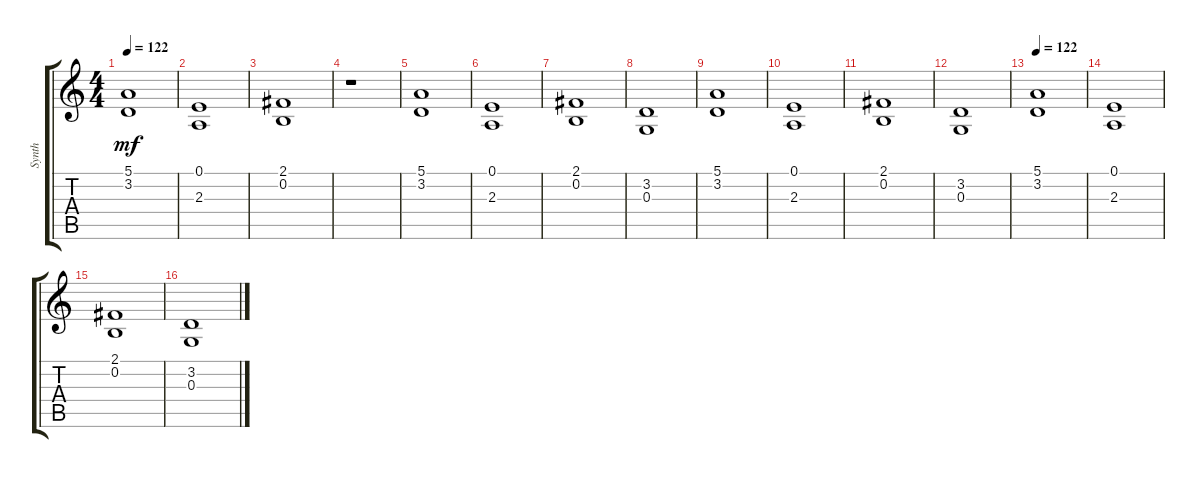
\track ("Synth" "Synth") {instrument lead1square}
\staff {score tabs}
\tuning (E4 B3 G3 D3 A2 E2) {hide}
\ts (4 4)
\tempo 122
\clef g2
\ks c
(5.1 3.2).1{dy mf} |
(0.1 2.3).1 |
(2.1 0.2).1 |
r.1 |
(5.1 3.2).1 |
(0.1 2.3).1 |
(2.1 0.2).1 |
(3.2 0.3).1 |
(5.1 3.2).1 |
(0.1 2.3).1 |
(2.1 0.2).1 |
(3.2 0.3).1 |
\tempo 122
(5.1 3.2).1 |
(0.1 2.3).1 |
(2.1 0.2).1 |
(3.2 0.3).1
